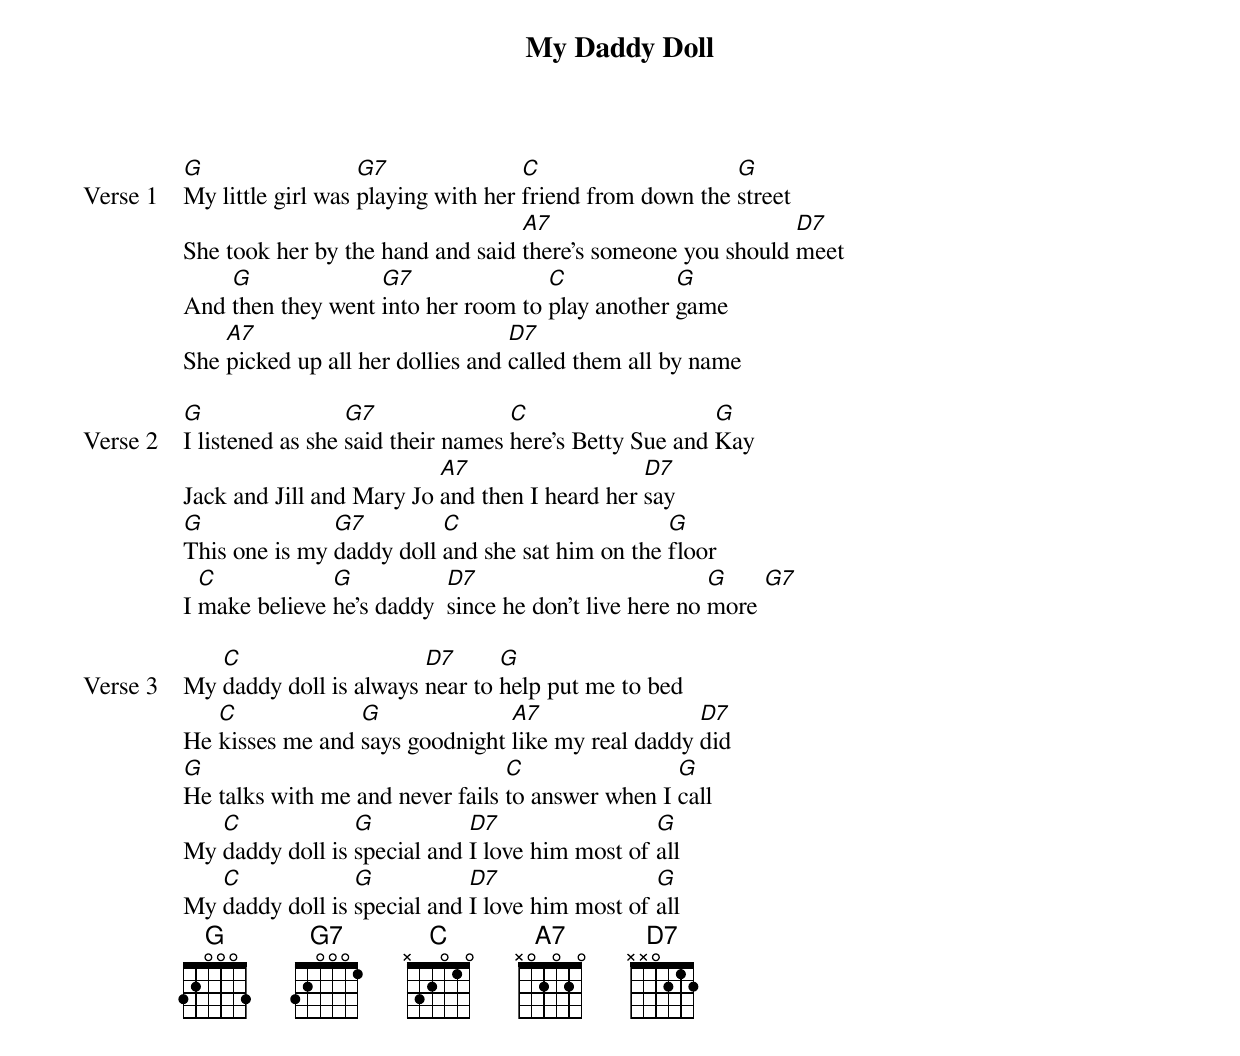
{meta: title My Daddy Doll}
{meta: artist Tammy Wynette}
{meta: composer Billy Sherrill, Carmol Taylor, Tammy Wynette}
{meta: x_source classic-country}
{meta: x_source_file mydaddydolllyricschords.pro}
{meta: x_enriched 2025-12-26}

{start_of_verse: Verse 1}
[G]My little girl was [G7]playing with her [C]friend from down the [G]street
She took her by the hand and said [A7]there's someone you should [D7]meet
And [G]then they went [G7]into her room to [C]play another [G]game
She [A7]picked up all her dollies and [D7]called them all by name
{end_of_verse}

{start_of_verse: Verse 2}
[G]I listened as she [G7]said their names [C]here's Betty Sue and [G]Kay
Jack and Jill and Mary Jo [A7]and then I heard her [D7]say
[G]This one is my [G7]daddy doll [C]and she sat him on the [G]floor
I [C]make believe [G]he's daddy  [D7]since he don't live here no [G]more [G7]
{end_of_verse}

{start_of_verse: Verse 3}
My [C]daddy doll is always [D7]near to [G]help put me to bed
He [C]kisses me and [G]says goodnight [A7]like my real daddy [D7]did
[G]He talks with me and never fails [C]to answer when I [G]call
My [C]daddy doll is [G]special and [D7]I love him most of [G]all
My [C]daddy doll is [G]special and [D7]I love him most of [G]all
{end_of_verse}
